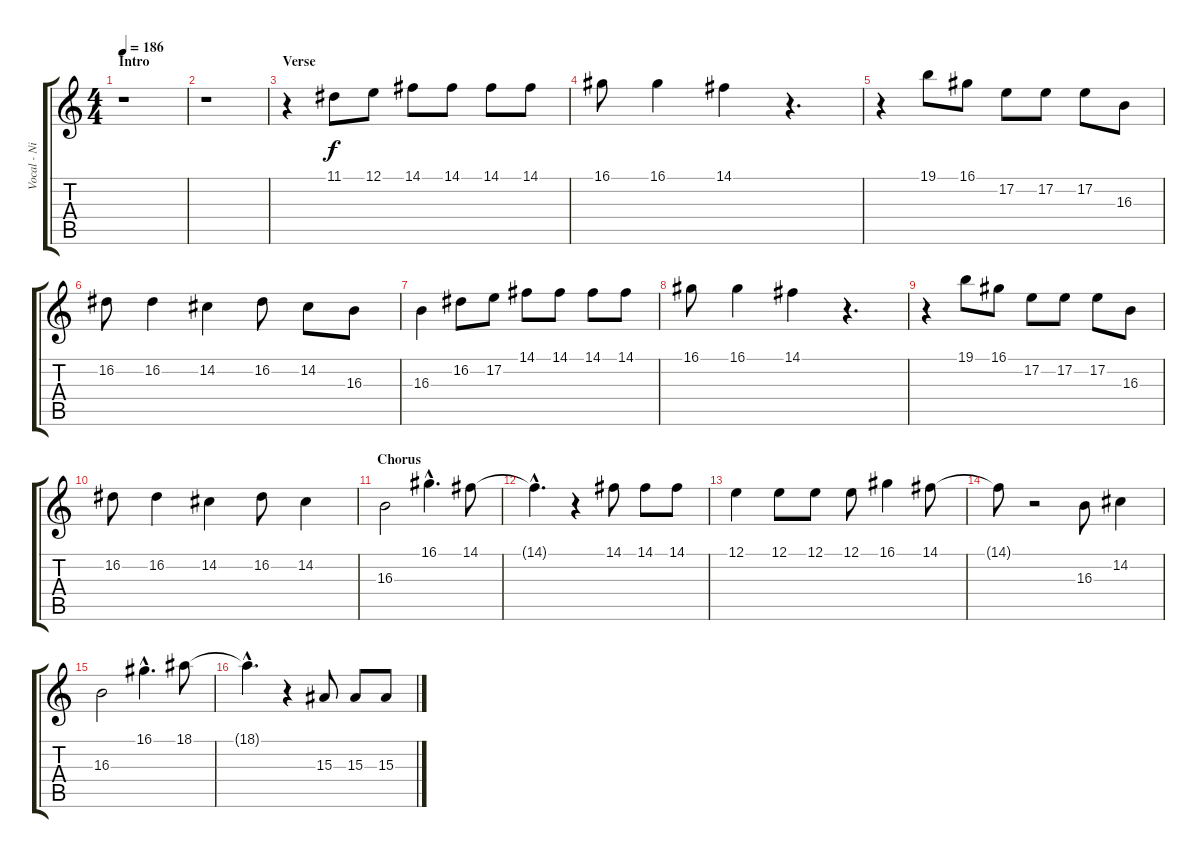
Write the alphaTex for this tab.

\track ("Vocal - Nikola" "Vocal - Ni") {instrument flute}
\staff {score tabs}
\tuning (E4 B3 G3 D3 A2 E2) {hide}
\ts (4 4)
\section ("" "Intro")
\tempo 186
\clef g2
\ks c
r.1{dy f instrument flute} |
r.1 |
\section ("" "Verse")
r.4 11.1.8 12.1.8 14.1.8 14.1.8 14.1.8 14.1.8 |
16.1.8 16.1.4 14.1.4 r.4{d} |
r.4 19.1.8 16.1.8 17.2.8 17.2.8 17.2.8 16.3.8 |
16.2.8 16.2.4 14.2.4 16.2.8 14.2.8 16.3.8 |
16.3.4 16.2.8 17.2.8 14.1.8 14.1.8 14.1.8 14.1.8 |
16.1.8 16.1.4 14.1.4 r.4{d} |
r.4 19.1.8 16.1.8 17.2.8 17.2.8 17.2.8 16.3.8 |
16.2.8 16.2.4 14.2.4 16.2.8 14.2.4 |
\section ("" "Chorus")
16.3.2 16.1{hac}.4{d} 14.1.8 |
14.1{hac t}.4{d} r.4 14.1.8 14.1.8 14.1.8 |
12.1.4 12.1.8 12.1.8 12.1.8 16.1.4 14.1.8 |
14.1{t}.8 r.2 16.3.8 14.2.4 |
16.3.2 16.1{hac}.4{d} 18.1.8 |
18.1{hac t}.4{d} r.4 15.3.8 15.3.8 15.3.8
